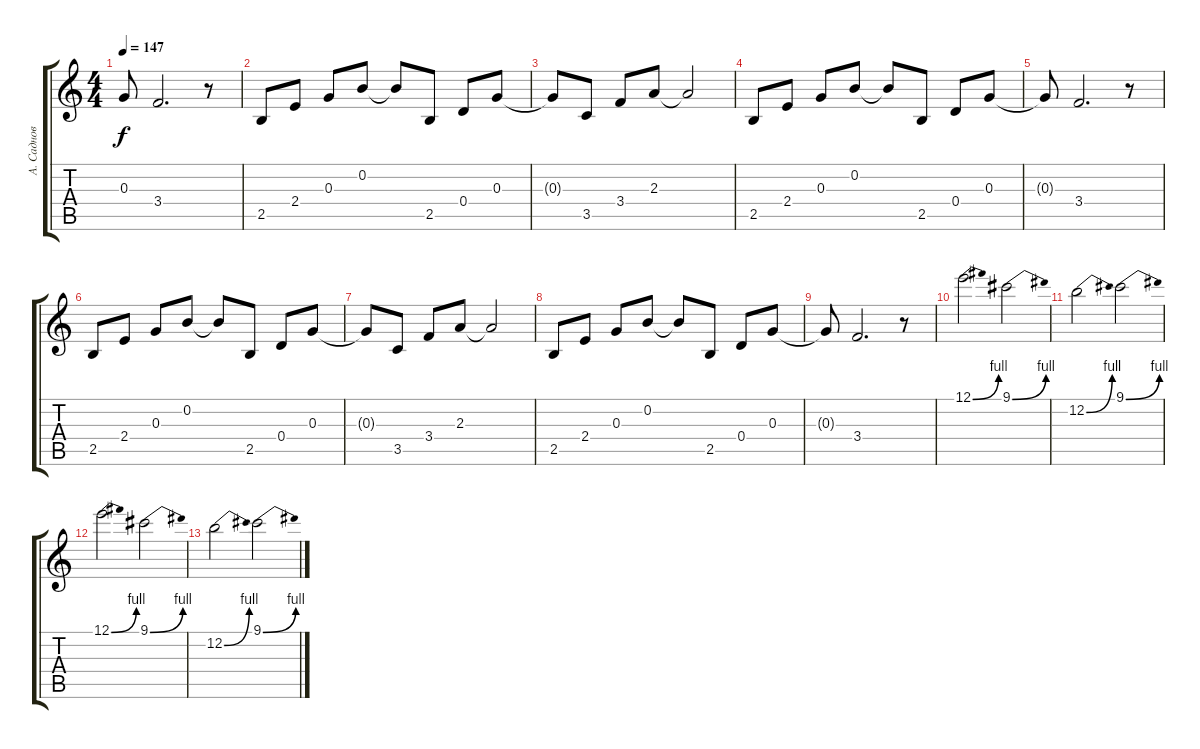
\track ("А. Саднов" "А. Саднов") {instrument overdrivenguitar}
\staff {score tabs}
\tuning (E4 B3 G3 D3 A2 E2) {hide}
\ts (4 4)
\tempo 147
\clef g2
\ks c
0.3{t}.8{dy f} 3.4.2{d} r.8 |
2.5.8 2.4.8 0.3.8 0.2.8 0.2{t}.8 2.5.8 0.4.8 0.3.8 |
0.3{t}.8 3.5.8 3.4.8 2.3.8 2.3{t}.2 |
2.5.8 2.4.8 0.3.8 0.2.8 0.2{t}.8 2.5.8 0.4.8 0.3.8 |
0.3{t}.8 3.4.2{d} r.8 |
2.5.8 2.4.8 0.3.8 0.2.8 0.2{t}.8 2.5.8 0.4.8 0.3.8 |
0.3{t}.8 3.5.8 3.4.8 2.3.8 2.3{t}.2 |
2.5.8 2.4.8 0.3.8 0.2.8 0.2{t}.8 2.5.8 0.4.8 0.3.8 |
0.3{t}.8 3.4.2{d} r.8 |
12.1{be (bend 0 0 60 4)}.2 9.1{be (bend 0 0 60 4)}.2 |
12.2{be (bend 0 0 60 4)}.2 9.1{be (bend 0 0 60 4)}.2 |
12.1{be (bend 0 0 60 4)}.2 9.1{be (bend 0 0 60 4)}.2 |
12.2{be (bend 0 0 60 4)}.2{volume 0} 9.1{be (bend 0 0 60 4)}.2
